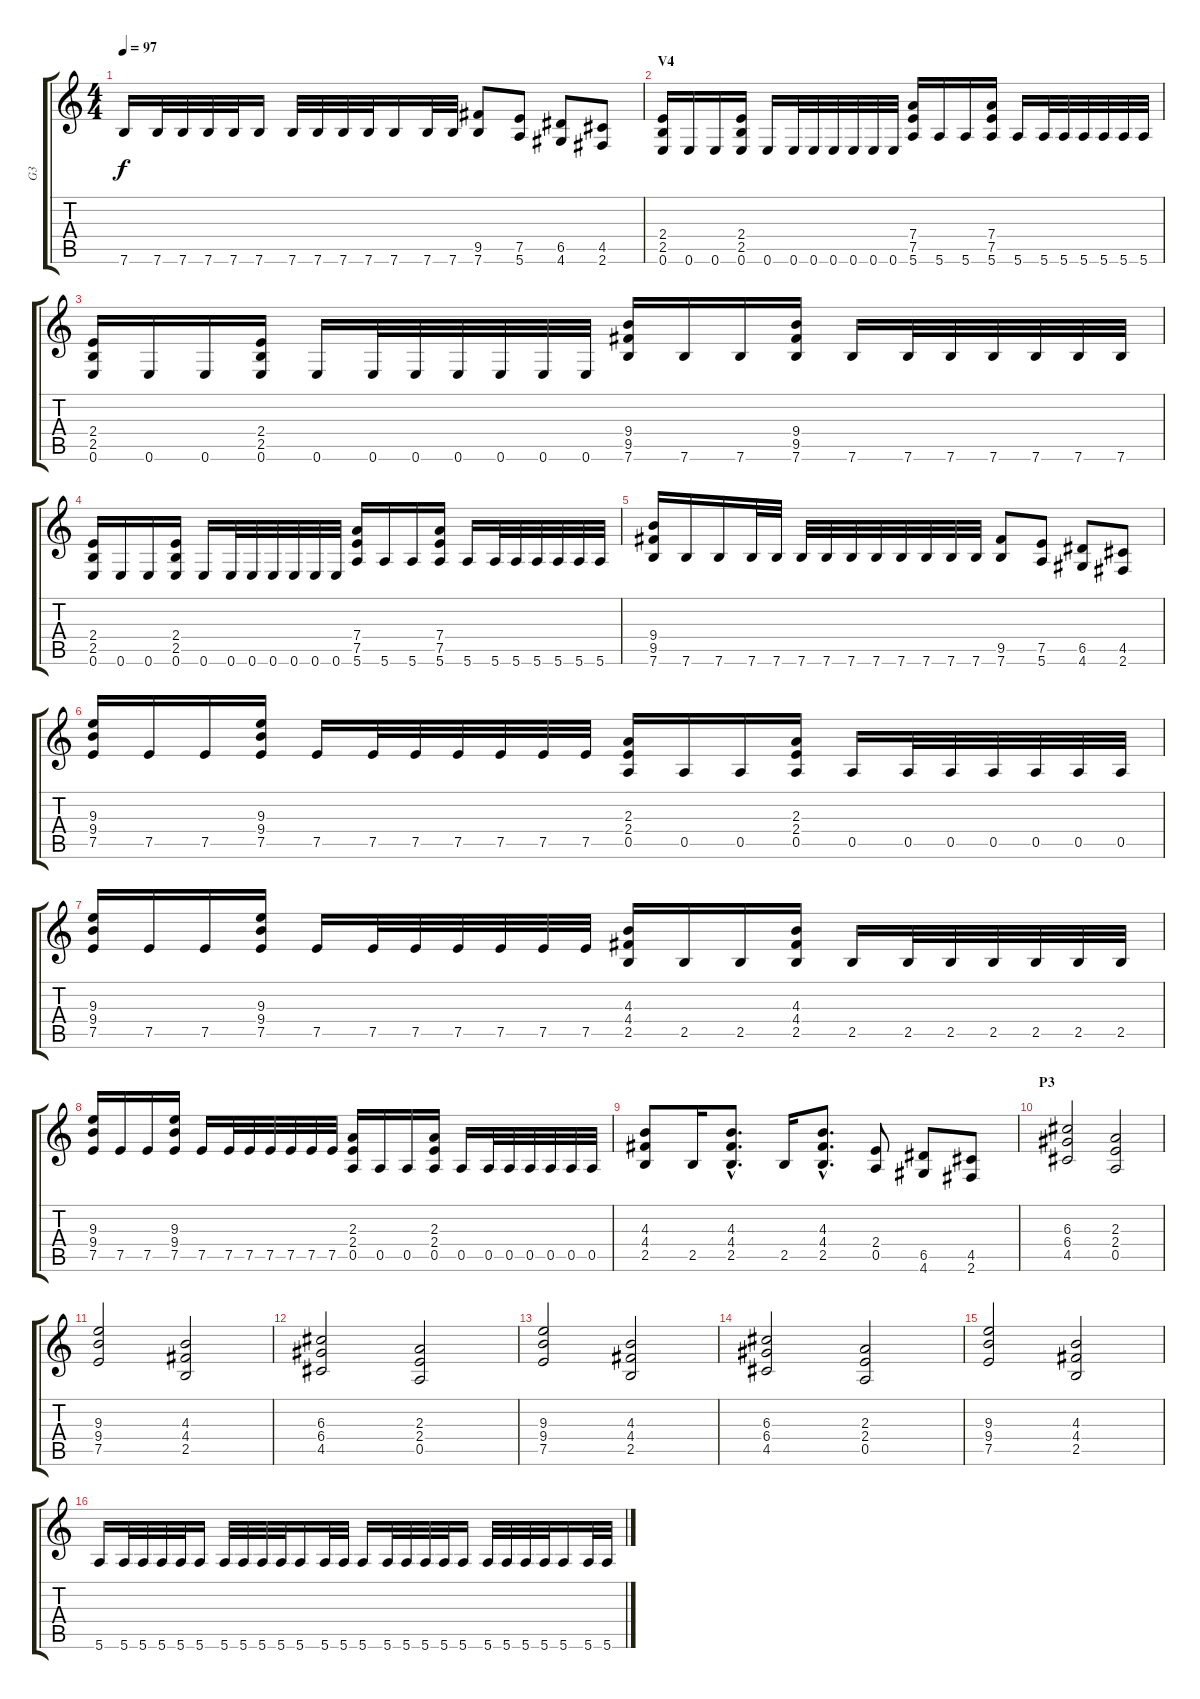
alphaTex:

\track ("G3" "G3") {instrument overdrivenguitar}
\staff {score tabs}
\tuning (E4 B3 G3 D3 A2 E2) {hide}
\ts (4 4)
\tempo 97
\clef g2
\ks c
7.6.16{dy f} 7.6.32 7.6.32 7.6.32 7.6.32 7.6.16 7.6.32 7.6.32 7.6.32 7.6.32 7.6.16 7.6.32 7.6.32 (9.5 7.6).8 (7.5 5.6).8 (6.5 4.6).8 (4.5 2.6).8 |
\section ("" "V4")
(2.4 2.5 0.6).16 0.6.16 0.6.16 (2.4 2.5 0.6).16 0.6.16 0.6.32 0.6.32 0.6.32 0.6.32 0.6.32 0.6.32 (7.4 7.5 5.6).16 5.6.16 5.6.16 (7.4 7.5 5.6).16 5.6.16 5.6.32 5.6.32 5.6.32 5.6.32 5.6.32 5.6.32 |
(2.4 2.5 0.6).16 0.6.16 0.6.16 (2.4 2.5 0.6).16 0.6.16 0.6.32 0.6.32 0.6.32 0.6.32 0.6.32 0.6.32 (9.4 9.5 7.6).16 7.6.16 7.6.16 (9.4 9.5 7.6).16 7.6.16 7.6.32 7.6.32 7.6.32 7.6.32 7.6.32 7.6.32 |
(2.4 2.5 0.6).16 0.6.16 0.6.16 (2.4 2.5 0.6).16 0.6.16 0.6.32 0.6.32 0.6.32 0.6.32 0.6.32 0.6.32 (7.4 7.5 5.6).16 5.6.16 5.6.16 (7.4 7.5 5.6).16 5.6.16 5.6.32 5.6.32 5.6.32 5.6.32 5.6.32 5.6.32 |
(9.4 9.5 7.6).16 7.6.16 7.6.16 7.6.32 7.6.32 7.6.32 7.6.32 7.6.32 7.6.32 7.6.32 7.6.32 7.6.32 7.6.32 (9.5 7.6).8 (7.5 5.6).8 (6.5 4.6).8 (4.5 2.6).8 |
(9.3 9.4 7.5).16 7.5.16 7.5.16 (9.3 9.4 7.5).16 7.5.16 7.5.32 7.5.32 7.5.32 7.5.32 7.5.32 7.5.32 (2.3 2.4 0.5).16 0.5.16 0.5.16 (2.3 2.4 0.5).16 0.5.16 0.5.32 0.5.32 0.5.32 0.5.32 0.5.32 0.5.32 |
(9.3 9.4 7.5).16 7.5.16 7.5.16 (9.3 9.4 7.5).16 7.5.16 7.5.32 7.5.32 7.5.32 7.5.32 7.5.32 7.5.32 (4.3 4.4 2.5).16 2.5.16 2.5.16 (4.3 4.4 2.5).16 2.5.16 2.5.32 2.5.32 2.5.32 2.5.32 2.5.32 2.5.32 |
(9.3 9.4 7.5).16 7.5.16 7.5.16 (9.3 9.4 7.5).16 7.5.16 7.5.32 7.5.32 7.5.32 7.5.32 7.5.32 7.5.32 (2.3 2.4 0.5).16 0.5.16 0.5.16 (2.3 2.4 0.5).16 0.5.16 0.5.32 0.5.32 0.5.32 0.5.32 0.5.32 0.5.32 |
(4.3 4.4 2.5).8 2.5.16 (4.3{hac} 4.4{hac} 2.5{hac}).8{d} 2.5.16 (4.3{hac} 4.4{hac} 2.5{hac}).8{d} (2.4 0.5).8 (6.5 4.6).8 (4.5 2.6).8 |
\section ("" "P3")
(6.3 6.4 4.5).2 (2.3 2.4 0.5).2 |
(9.3 9.4 7.5).2 (4.3 4.4 2.5).2 |
(6.3 6.4 4.5).2 (2.3 2.4 0.5).2 |
(9.3 9.4 7.5).2 (4.3 4.4 2.5).2 |
(6.3 6.4 4.5).2 (2.3 2.4 0.5).2 |
(9.3 9.4 7.5).2 (4.3 4.4 2.5).2 |
5.6.16 5.6.32 5.6.32 5.6.32 5.6.32 5.6.16 5.6.32 5.6.32 5.6.32 5.6.32 5.6.16 5.6.32 5.6.32 5.6.16 5.6.32 5.6.32 5.6.32 5.6.32 5.6.16 5.6.32 5.6.32 5.6.32 5.6.32 5.6.16 5.6.32 5.6.32
